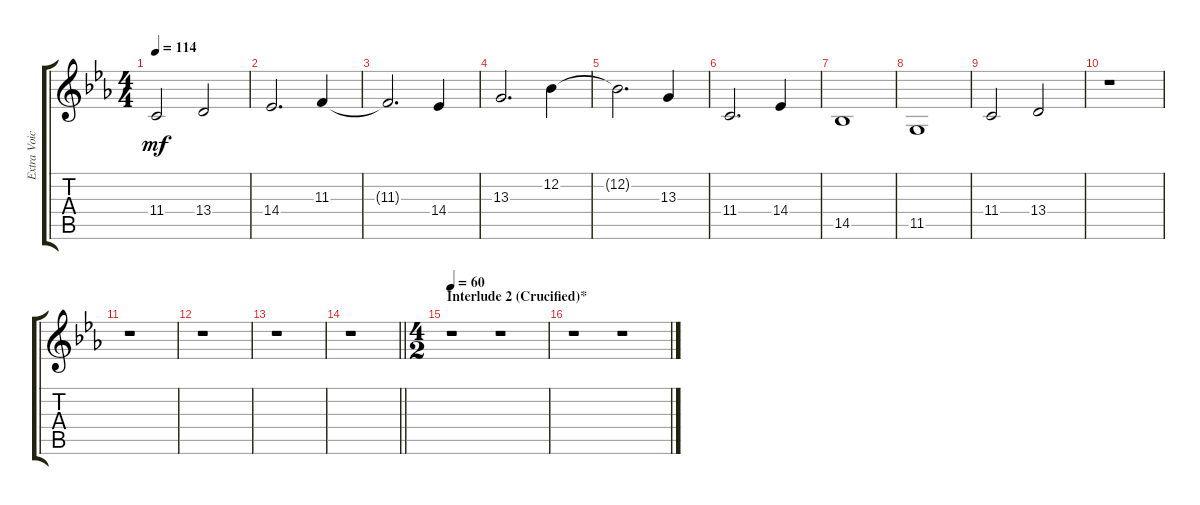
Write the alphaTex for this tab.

\track ("Extra Voice" "Extra Voic") {instrument lead6voice}
\staff {score tabs}
\tuning (Eb4 Bb3 Gb3 Db3 Ab2 Eb2) {hide}
\ts (4 4)
\tempo 114
\clef g2
\ks eb
11.4.2{dy mf} 13.4.2 |
14.4.2{d} 11.3.4 |
11.3{t}.2{d} 14.4.4 |
13.3.2{d} 12.2.4 |
12.2{t}.2{d} 13.3.4 |
11.4.2{d} 14.4.4 |
14.5.1 |
11.5.1 |
11.4.2 13.4.2 |
r.1 |
r.1 |
r.1 |
r.1 |
\barLineRight lightlight
r.1 |
\ts (4 2)
\section ("" "Interlude 2 (Crucified)*")
\tempo 60
r.1 r.1 |
r.1 r.1
